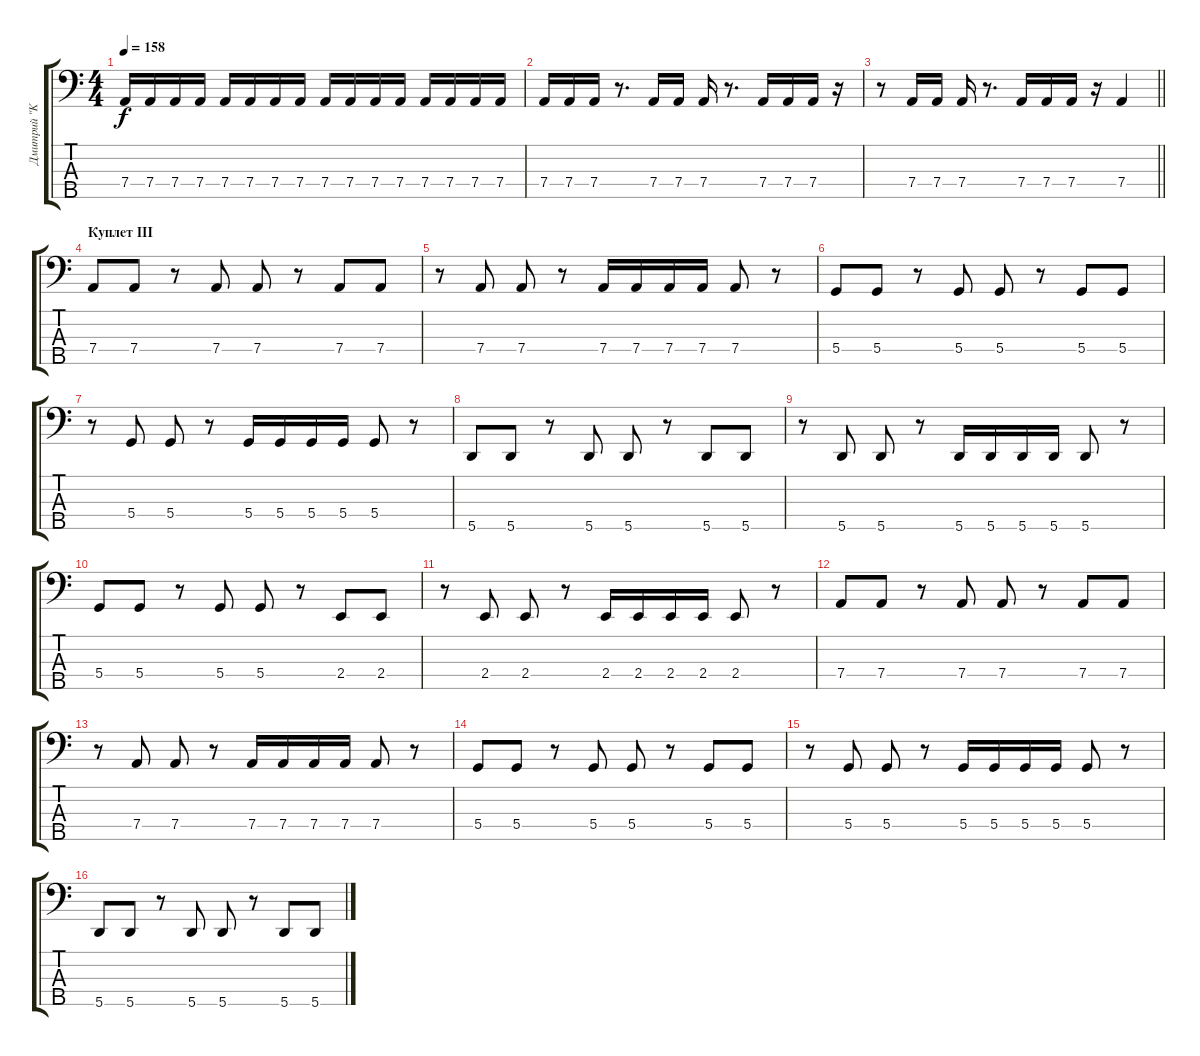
\track ("Дмитрий \"Kawazu\" Голяшев" "Дмитрий \"K") {instrument electricbassfinger}
\staff {score tabs}
\tuning (F2 C2 G1 D1 A0) {hide}
\ts (4 4)
\tempo 158
\clef f4
\ks c
7.4.16{dy f} 7.4.16 7.4.16 7.4.16 7.4.16 7.4.16 7.4.16 7.4.16 7.4.16 7.4.16 7.4.16 7.4.16 7.4.16 7.4.16 7.4.16 7.4.16 |
7.4.16 7.4.16 7.4.16 r.8{d} 7.4.16 7.4.16 7.4.16 r.8{d} 7.4.16 7.4.16 7.4.16 r.16 |
\barLineRight lightlight
r.8 7.4.16 7.4.16 7.4.16 r.8{d} 7.4.16 7.4.16 7.4.16 r.16 7.4.4 |
\section ("" "Куплет III")
7.4.8 7.4.8 r.8 7.4.8 7.4.8 r.8 7.4.8 7.4.8 |
r.8 7.4.8 7.4.8 r.8 7.4.16 7.4.16 7.4.16 7.4.16 7.4.8 r.8 |
5.4.8 5.4.8 r.8 5.4.8 5.4.8 r.8 5.4.8 5.4.8 |
r.8 5.4.8 5.4.8 r.8 5.4.16 5.4.16 5.4.16 5.4.16 5.4.8 r.8 |
5.5.8 5.5.8 r.8 5.5.8 5.5.8 r.8 5.5.8 5.5.8 |
r.8 5.5.8 5.5.8 r.8 5.5.16 5.5.16 5.5.16 5.5.16 5.5.8 r.8 |
5.4.8 5.4.8 r.8 5.4.8 5.4.8 r.8 2.4.8 2.4.8 |
r.8 2.4.8 2.4.8 r.8 2.4.16 2.4.16 2.4.16 2.4.16 2.4.8 r.8 |
7.4.8 7.4.8 r.8 7.4.8 7.4.8 r.8 7.4.8 7.4.8 |
r.8 7.4.8 7.4.8 r.8 7.4.16 7.4.16 7.4.16 7.4.16 7.4.8 r.8 |
5.4.8 5.4.8 r.8 5.4.8 5.4.8 r.8 5.4.8 5.4.8 |
r.8 5.4.8 5.4.8 r.8 5.4.16 5.4.16 5.4.16 5.4.16 5.4.8 r.8 |
5.5.8 5.5.8 r.8 5.5.8 5.5.8 r.8 5.5.8 5.5.8
